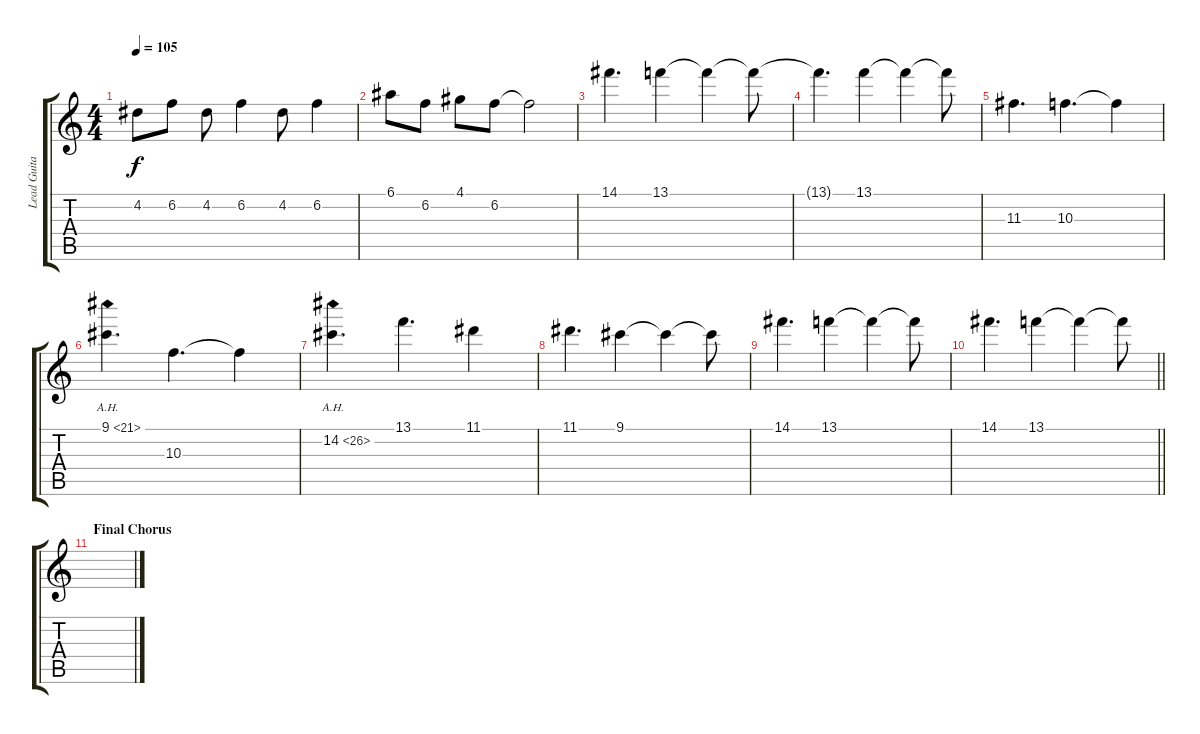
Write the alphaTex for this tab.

\track ("Lead Guitar" "Lead Guita") {instrument distortionguitar}
\staff {score tabs}
\tuning (E4 B3 G3 D3 A2 E2) {hide}
\ts (4 4)
\tempo 105
\clef g2
\ks c
4.2.8{dy f} 6.2.8 4.2.8 6.2.4 4.2.8 6.2.4 |
6.1.8 6.2.8 4.1.8 6.2.8 6.2{t}.2 |
14.1.4{d} 13.1.4 13.1{t}.4 13.1{t}.8 |
13.1{t}.4{d} 13.1.4 13.1{t}.4 13.1{t}.8 |
11.3.4{d} 10.3.4{d} 10.3{t}.4 |
9.1{ah 12}.4{d} 10.3.4{d} 10.3{t}.4 |
14.2{ah 12}.4{d} 13.1.4{d} 11.1.4 |
11.1.4{d} 9.1.4 9.1{t}.4 9.1{t}.8 |
14.1.4{d} 13.1.4 13.1{t}.4 13.1{t}.8 |
\barLineRight lightlight
14.1.4{d} 13.1.4 13.1{t}.4 13.1{t}.8 |
\section ("" "Final Chorus")
